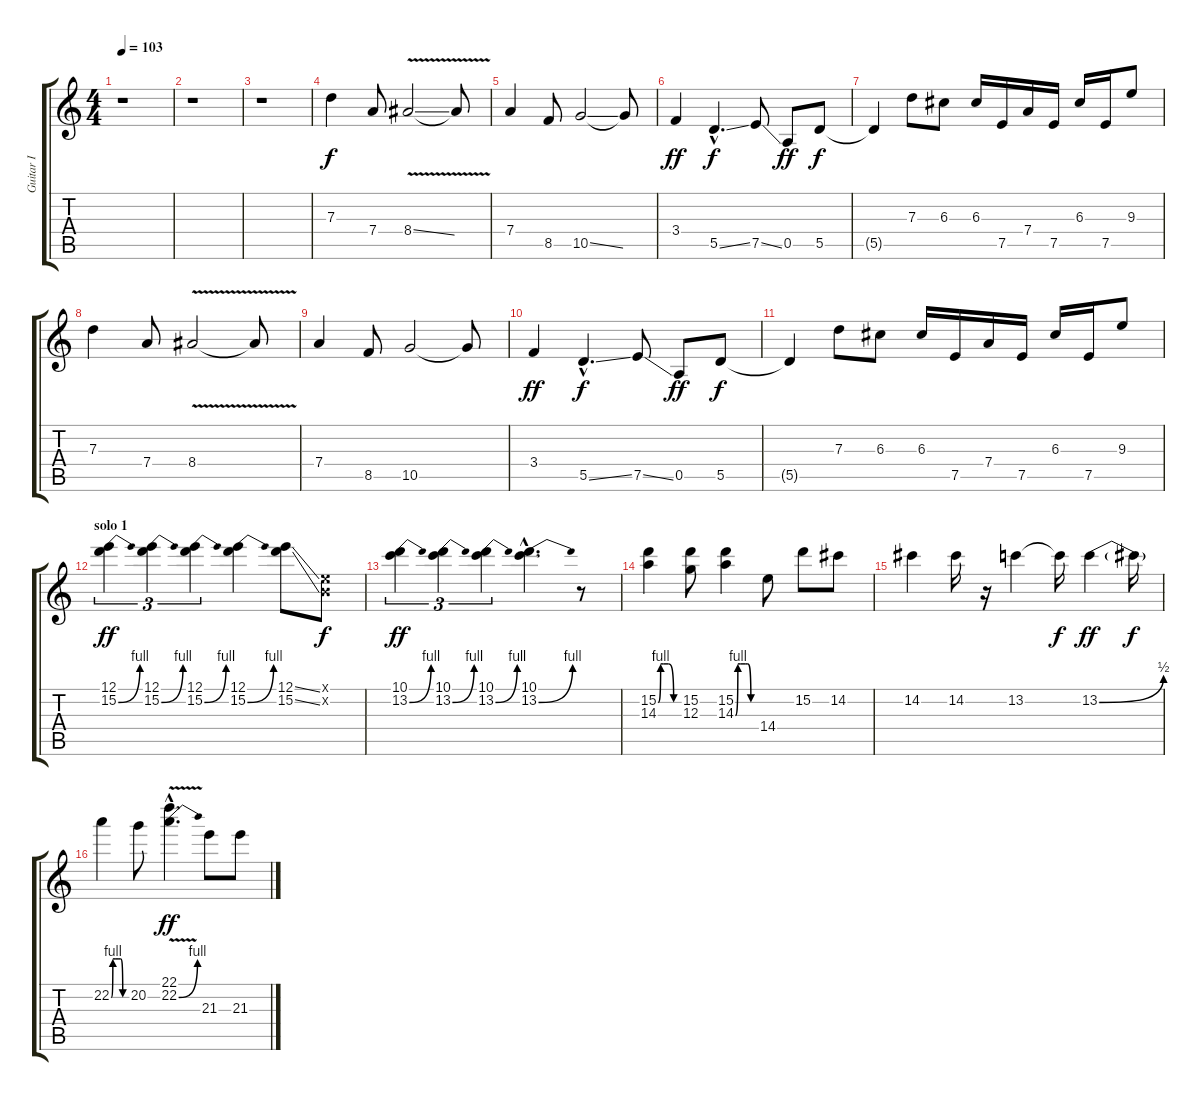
\track ("Guitar I" "Guitar I") {instrument overdrivenguitar}
\staff {score tabs}
\tuning (E4 B3 G3 D3 A2 E2) {hide}
\ts (4 4)
\tempo 103
\clef g2
\ks c
r.1{dy ff} |
r.1 |
r.1 |
7.3.4{dy f} 7.4.8 8.4{v ss}.2 8.4{t}.8 |
7.4.4 8.5.8 10.5{ss}.2 10.5{t}.8 |
3.4.4{dy ff} 5.5{ss hac}.4{d dy f} 7.5{ss}.8 0.5.8{dy ff} 5.5.8{dy f} |
5.5{t}.4 7.3.8 6.3.8 6.3.16 7.5.16 7.4.16 7.5.16 6.3.16 7.5.16 9.3.8 |
7.3.4 7.4.8 8.4{v}.2 8.4{t}.8 |
7.4.4 8.5.8 10.5.2 10.5{t}.8 |
3.4.4{dy ff} 5.5{ss hac}.4{d dy f} 7.5{ss}.8 0.5.8{dy ff} 5.5.8{dy f} |
5.5{t}.4 7.3.8 6.3.8 6.3.16 7.5.16 7.4.16 7.5.16 6.3.16 7.5.16 9.3.8 |
\section ("" "solo 1")
(12.1 15.2{be (bend 0 0 60 4)}).4{tu (3 2) dy ff} (12.1 15.2{be (bend 0 0 60 4)}).4{tu (3 2)} (12.1 15.2{be (bend 0 0 60 4)}).4{tu (3 2)} (12.1 15.2{be (bend 0 0 60 4)}).4 (12.1{ss} 15.2{ss}).8 (0.1{x} 0.2{x}).8{dy f} |
(10.1 13.2{be (bend 0 0 60 4)}).4{tu (3 2) dy ff} (10.1 13.2{be (bend 0 0 60 4)}).4{tu (3 2)} (10.1 13.2{be (bend 0 0 60 4)}).4{tu (3 2)} (10.1{hac} 13.2{be (bend 0 0 60 4)}).4{d} r.8 |
(15.2{be (custom 0 0 7 4 15 4 30 4 45 0 60 0)} 14.3).4 (15.2 12.3).8 (15.2 14.3{be (custom 0 0 7 4 15 4 30 4 36 4 45 0 60 0)}).4 14.4.8 15.2.8 14.2.8 |
14.2.4 14.2.16 r.16 13.2.4 13.2{t}.16{dy f} 13.2{be (bend 0 0 60 2)}.4{dy ff} 13.2{t}.16{dy f} |
22.2{be (custom 0 0 6 4 15 4 30 4 37 4 45 0 60 0)}.4 20.2.8 (22.1{v} 22.2{be (bend 0 0 60 4) v hac}).4{d dy ff} 21.3.8 21.3{ss}.8
